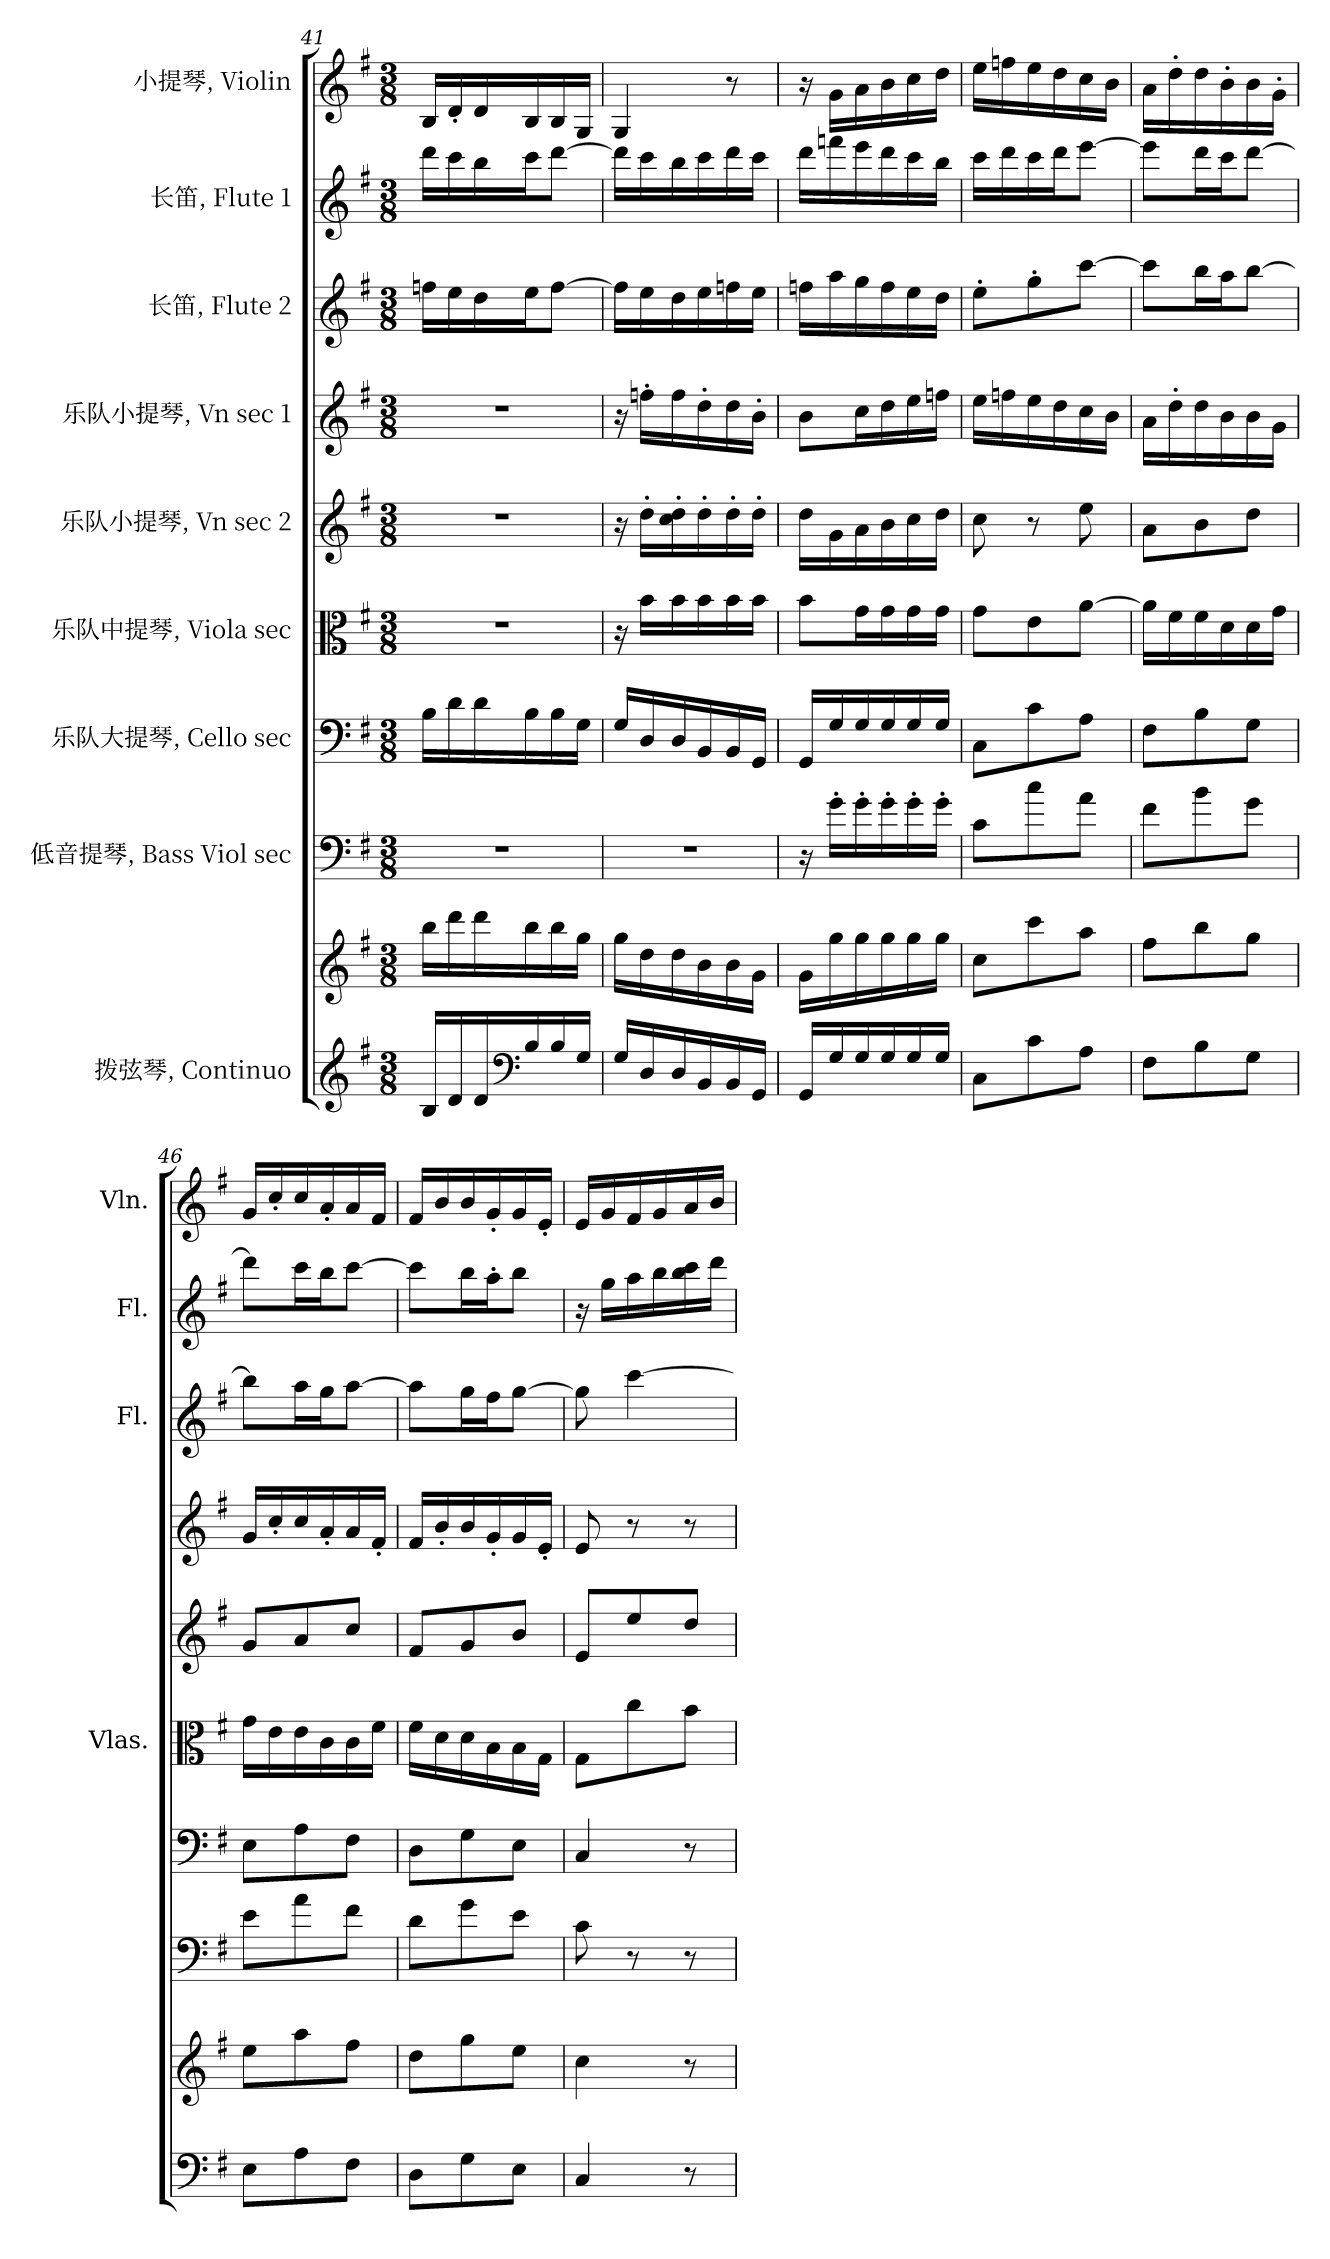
**kern	**kern	**kern	**kern	**kern	**kern	**kern	**kern	**kern	**kern
*part9	*part9	*part8	*part7	*part6	*part5	*part4	*part3	*part2	*part1
*staff10	*staff9	*staff8	*staff7	*staff6	*staff5	*staff4	*staff3	*staff2	*staff1
*I"拨弦琴, Continuo	*	*I"低音提琴, Bass Viol sec	*I"乐队大提琴, Cello sec	*I"乐队中提琴, Viola sec	*I"乐队小提琴, Vn sec 2	*I"乐队小提琴, Vn sec 1	*I"长笛, Flute 2	*I"长笛, Flute 1	*I"小提琴, Violin
*	*	*	*	*I'Vlas.	*	*	*I'Fl.	*I'Fl.	*I'Vln.
*clefG2	*clefG2	*clefF4	*clefF4	*clefC3	*clefG2	*clefG2	*clefG2	*clefG2	*clefG2
*	*	*ITrd7c12	*	*	*	*	*	*	*
*k[f#]	*k[f#]	*k[f#]	*k[f#]	*k[f#]	*k[f#]	*k[f#]	*k[f#]	*k[f#]	*k[f#]
*M3/8	*M3/8	*M3/8	*M3/8	*M3/8	*M3/8	*M3/8	*M3/8	*M3/8	*M3/8
=41	=41	=41	=41	=41	=41	=41	=41	=41	=41
16B/LL	16bb\LL	4.r	16B\LL	4.r	4.r	4.r	16ffn\LL	16ddd\LL	16B/LL
16d/	16ddd\	.	16d\	.	.	.	16ee\	16ccc\	16d'/
16d/	16ddd\	.	16d\	.	.	.	16dd\	16bb\	16d/
*clefF4	*	*	*	*	*	*	*	*	*
16B/	16bb\	.	16B\	.	.	.	16ee\J	16ccc\J	16B/
16B/	16bb\	.	16B\	.	.	.	[8ff\J	[8ddd\J	16B/
16G/JJ	16gg\JJ	.	16G\JJ	.	.	.	.	.	16G/JJ
=42	=42	=42	=42	=42	=42	=42	=42	=42	=42
16G/LL	16gg\LL	4.r	16G/LL	16r	16r	16r	16ff\LL]	16ddd\LL]	4G/
16D/	16dd\	.	16D/	16b\LL	16dd'\LL	16ffn'\LL	16ee\	16ccc\	.
16D/	16dd\	.	16D/	16b\	16cc\' 16dd\'	16ff\	16dd\	16bb\	.
16BB/	16b\	.	16BB/	16b\	16dd'\	16dd'\	16ee\	16ccc\	.
16BB/	16b\	.	16BB/	16b\	16dd'\	16dd\	16ffn\	16ddd\	8r
16GG/JJ	16g\JJ	.	16GG/JJ	16b\JJ	16dd'\JJ	16b'\JJ	16ee\JJ	16ccc\JJ	.
!!LO:PB:g=z
=43	=43	=43	=43	=43	=43	=43	=43	=43	=43
16GG/LL	16g\LL	16r	16GG/LL	8b\L	16dd\LL	8b\L	16ffn\LL	16ddd\LL	16r
16G/	16gg\	16G'\LL	16G/	.	16g\	.	16aa\	16fffn\	16g\LL
16G/	16gg\	16G'\	16G/	16g\L	16a\	16cc\L	16gg\	16eee\	16a\
16G/	16gg\	16G'\	16G/	16g\	16b\	16dd\	16ff\	16ddd\	16b\
16G/	16gg\	16G'\	16G/	16g\	16cc\	16ee\	16ee\	16ccc\	16cc\
16G/JJ	16gg\JJ	16G'\JJ	16G/JJ	16g\JJ	16dd\JJ	16ffn\JJ	16dd\JJ	16bb\JJ	16dd\JJ
=44	=44	=44	=44	=44	=44	=44	=44	=44	=44
8C\L	8cc\L	8C\L	8C\L	8g\L	8cc\	16ee\LL	8ee'\L	16ccc\LL	16ee\LL
.	.	.	.	.	.	16ffn\	.	16ddd\	16ffn\
8c\	8ccc\	8c\	8c\	8e\	8r	16ee\	8gg'\	16ccc\	16ee\
.	.	.	.	.	.	16dd\	.	16ddd\J	16dd\
8A\J	8aa\J	8A\J	8A\J	[8a\J	8ee\	16cc\	[8ccc\J	[8eee\J	16cc\
.	.	.	.	.	.	16b\JJ	.	.	16b\JJ
=45	=45	=45	=45	=45	=45	=45	=45	=45	=45
8F#\L	8ff#\L	8F#\L	8F#\L	16a\LL]	8a\L	16a\LL	8ccc\L]	8eee\L]	16a\LL
.	.	.	.	16f#\	.	16dd'\	.	.	16dd'\
8B\	8bb\	8B\	8B\	16f#\	8b\	16dd\	16bb\L	16ddd\L	16dd\
.	.	.	.	16d\	.	16b\	16aa\J	16ccc\J	16b'\
8G\J	8gg\J	8G\J	8G\J	16d\	8dd\J	16b\	[8bb\J	[8ddd\J	16b\
.	.	.	.	16g\JJ	.	16g\JJ	.	.	16g'\JJ
=46	=46	=46	=46	=46	=46	=46	=46	=46	=46
8E\L	8ee\L	8E\L	8E\L	16g\LL	8g/L	16g/LL	8bb\L]	8ddd\L]	16g/LL
.	.	.	.	16e\	.	16cc'/	.	.	16cc'/
8A\	8aa\	8A\	8A\	16e\	8a/	16cc/	16aa\L	16ccc\L	16cc/
.	.	.	.	16c\	.	16a'/	16gg\J	16bb\J	16a'/
8F#\J	8ff#\J	8F#\J	8F#\J	16c\	8cc/J	16a/	[8aa\J	[8ccc\J	16a/
.	.	.	.	16f#\JJ	.	16f#'/JJ	.	.	16f#/JJ
=47	=47	=47	=47	=47	=47	=47	=47	=47	=47
8D\L	8dd\L	8D\L	8D\L	16f#\LL	8f#/L	16f#/LL	8aa\L]	8ccc\L]	16f#/LL
.	.	.	.	16d\	.	16b'/	.	.	16b/
8G\	8gg\	8G\	8G\	16d\	8g/	16b/	16gg\L	16bb\L	16b/
.	.	.	.	16B\	.	16g'/	16ff#\J	16aa'\J	16g'/
8E\J	8ee\J	8E\J	8E\J	16B\	8b/J	16g/	[8gg\J	8bb\J	16g/
.	.	.	.	16G\JJ	.	16e'/JJ	.	.	16e'/JJ
!!LO:PB:g=z
=48	=48	=48	=48	=48	=48	=48	=48	=48	=48
4C/	4cc\	8C\	4C/	8G\L	8e/L	8e/	8gg\]	16r	16e/LL
.	.	.	.	.	.	.	.	16gg\LL	16g/
.	.	8r	.	8cc\	8ee/	8r	[4ccc\	16aa\	16f#/
.	.	.	.	.	.	.	.	16bb\	16g/
8r	8r	8r	8r	8b\J	8dd/J	8r	.	16bb\ 16ccc\	16a/
.	.	.	.	.	.	.	.	16ddd\JJ	16b/JJ
=	=	=	=	=	=	=	=	=	=
*-	*-	*-	*-	*-	*-	*-	*-	*-	*-
